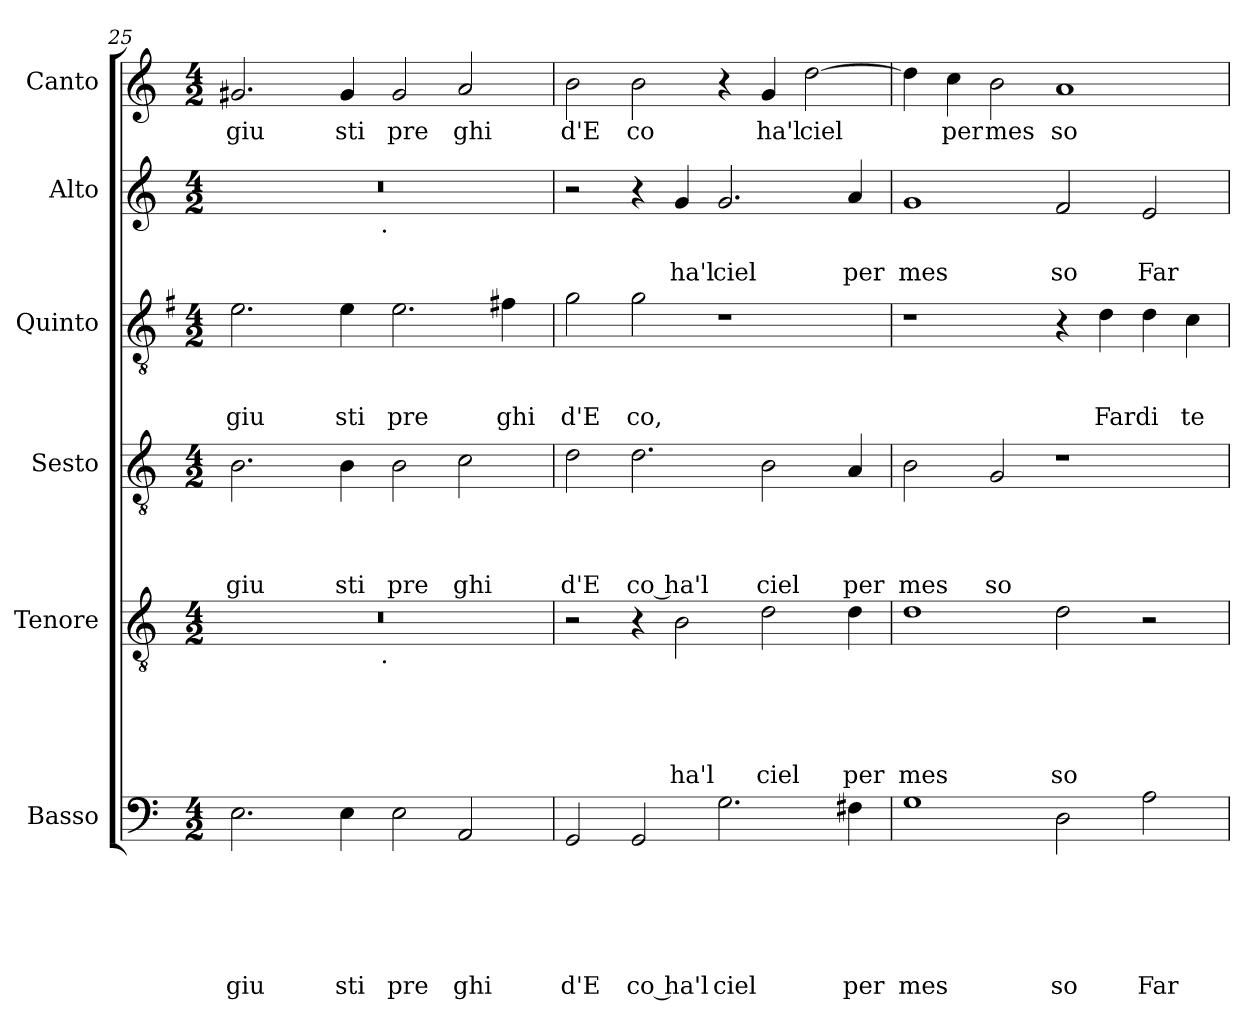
**kern	**text	**text	**text	**text	**text	**text	**kern	**text	**text	**text	**text	**text	**kern	**text	**text	**text	**text	**kern	**text	**text	**text	**kern	**text	**text	**kern	**text
*part6	*part6	*part6	*part6	*part6	*part6	*part6	*part5	*part5	*part5	*part5	*part5	*part5	*part4	*part4	*part4	*part4	*part4	*part3	*part3	*part3	*part3	*part2	*part2	*part2	*part1	*part1
*staff6	*staff6	*staff6	*staff6	*staff6	*staff6	*staff6	*staff5	*staff5	*staff5	*staff5	*staff5	*staff5	*staff4	*staff4	*staff4	*staff4	*staff4	*staff3	*staff3	*staff3	*staff3	*staff2	*staff2	*staff2	*staff1	*staff1
*I"Basso	*	*	*	*	*	*	*I"Tenore	*	*	*	*	*	*I"Sesto	*	*	*	*	*I"Quinto	*	*	*	*I"Alto	*	*	*I"Canto	*
*clefF4	*	*	*	*	*	*	*clefGv2	*	*	*	*	*	*clefGv2	*	*	*	*	*clefGv2	*	*	*	*clefG2	*	*	*clefG2	*
*	*	*	*	*	*	*	*	*	*	*	*	*	*	*	*	*	*	*ITrd-3c-5	*	*	*	*	*	*	*	*
*k[]	*	*	*	*	*	*	*k[]	*	*	*	*	*	*k[]	*	*	*	*	*k[]	*	*	*	*k[]	*	*	*k[]	*
*C:	*	*	*	*	*	*	*C:	*	*	*	*	*	*C:	*	*	*	*	*C:	*	*	*	*C:	*	*	*C:	*
*M4/2	*	*	*	*	*	*	*M4/2	*	*	*	*	*	*M4/2	*	*	*	*	*M4/2	*	*	*	*M4/2	*	*	*M4/2	*
=25	=25	=25	=25	=25	=25	=25	=25	=25	=25	=25	=25	=25	=25	=25	=25	=25	=25	=25	=25	=25	=25	=25	=25	=25	=25	=25
!	!	!	!	!	!	!LO:LY:b	!	!	!	!	!	!	!	!	!	!	!LO:LY:b	!	!	!	!LO:LY:b	!	!	!	!	!LO:LY:b
*	*	*	*	*	*	*	*^	*	*	*	*	*	*	*	*	*	*	*	*	*	*	*^	*	*	*	*
2.E\	.	.	.	.	.	giu	0r	2ryy	.	.	.	.	.	2.B\	.	.	.	giu	2.a\	.	.	giu	0r	2ryy	.	.	2.g#X/	giu
.	.	.	.	.	.	.	.	4...ryy	.	.	.	.	.	.	.	.	.	.	.	.	.	.	.	4...ryy	.	.	.	.
!	!	!	!	!	!	!LO:LY:b	!	!	!	!	!	!	!	!	!	!	!	!LO:LY:b	!	!	!	!LO:LY:b	!	!	!	!	!	!LO:LY:b
4E\	.	.	.	.	.	sti	.	.	.	.	.	.	.	4B\	.	.	.	sti	4a\	.	.	sti	.	.	.	.	4g#/	sti
!	!	!	!	!	!	!	!	!	!	!	!	!	!	!	!	!	!	!	!	!	!	!	!	!LO:TX:b:t=.	!	!	!	!
!	!	!	!	!	!	!	!	!LO:TX:b:t=.	!	!	!	!	!	!	!	!	!	!	!	!	!	!	!	!	!	!	!	!
.	.	.	.	.	.	.	.	1ryy	.	.	.	.	.	.	.	.	.	.	.	.	.	.	.	1ryy	.	.	.	.
!	!	!	!	!	!	!LO:LY:b	!	!	!	!	!	!	!	!	!	!	!	!LO:LY:b	!	!	!	!LO:LY:b	!	!	!	!	!	!LO:LY:b
2E\	.	.	.	.	.	pre	.	.	.	.	.	.	.	2B\	.	.	.	pre	2.a\	.	.	pre	.	.	.	.	2g#/	pre
!	!	!	!	!	!	!LO:LY:b	!	!	!	!	!	!	!	!	!	!	!	!LO:LY:b	!	!	!	!	!	!	!	!	!	!LO:LY:b
2AA/	.	.	.	.	.	ghi	.	.	.	.	.	.	.	2c\	.	.	.	ghi	.	.	.	.	.	.	.	.	2a/	ghi
!	!	!	!	!	!	!	!	!	!	!	!	!	!	!	!	!	!	!	!	!	!	!LO:LY:b	!	!	!	!	!	!
.	.	.	.	.	.	.	.	.	.	.	.	.	.	.	.	.	.	.	4bn\	.	.	ghi	.	.	.	.	.	.
.	.	.	.	.	.	.	.	32ryy	.	.	.	.	.	.	.	.	.	.	.	.	.	.	.	32ryy	.	.	.	.
=26	=26	=26	=26	=26	=26	=26	=26	=26	=26	=26	=26	=26	=26	=26	=26	=26	=26	=26	=26	=26	=26	=26	=26	=26	=26	=26	=26	=26
!	!	!	!	!	!	!LO:LY:b	!	!	!	!	!	!	!	!	!	!	!	!LO:LY:b	!	!	!	!LO:LY:b	!	!	!	!	!	!LO:LY:b
*	*	*	*	*	*	*	*v	*v	*	*	*	*	*	*	*	*	*	*	*	*	*	*	*v	*v	*	*	*	*
2GG/	.	.	.	.	.	d'E	2r	.	.	.	.	.	2d\	.	.	.	d'E	2cc\	.	.	d'E	2r	.	.	2b\	d'E
!	!	!	!	!	!	!LO:LY:b:rj	!	!	!	!	!	!	!	!	!	!	!LO:LY:b:rj	!	!	!	!LO:LY:b	!	!	!	!	!LO:LY:b
2GG/	.	.	.	.	.	co ha'l	4r	.	.	.	.	.	2.d\	.	.	.	co ha'l	2cc\	.	.	co,	4r	.	.	2b\	co
!	!	!	!	!	!	!	!	!	!	!	!	!LO:LY:b	!	!	!	!	!	!	!	!	!	!	!	!LO:LY:b	!	!
.	.	.	.	.	.	.	2B\	.	.	.	.	ha'l	.	.	.	.	.	.	.	.	.	4g/	.	ha'l	.	.
!	!	!	!	!	!	!LO:LY:b	!	!	!	!	!	!	!	!	!	!	!	!	!	!	!	!	!	!LO:LY:b	!	!
2.G\	.	.	.	.	.	ciel	.	.	.	.	.	.	.	.	.	.	.	1r	.	.	.	2.g/	.	ciel	4r	.
!	!	!	!	!	!	!	!	!	!	!	!	!LO:LY:b	!	!	!	!	!LO:LY:b	!	!	!	!	!	!	!	!	!LO:LY:b
.	.	.	.	.	.	.	2d\	.	.	.	.	ciel	2B\	.	.	.	ciel	.	.	.	.	.	.	.	4g/	ha'l
!	!	!	!	!	!	!	!	!	!	!	!	!	!	!	!	!	!	!	!	!	!	!	!	!	!	!LO:LY:b
.	.	.	.	.	.	.	.	.	.	.	.	.	.	.	.	.	.	.	.	.	.	.	.	.	[>2dd\	ciel
!	!	!	!	!	!	!LO:LY:b	!	!	!	!	!	!LO:LY:b	!	!	!	!	!LO:LY:b	!	!	!	!	!	!	!LO:LY:b	!	!
4F#X\	.	.	.	.	.	per	4d\	.	.	.	.	per	4A/	.	.	.	per	.	.	.	.	4a/	.	per	.	.
=27	=27	=27	=27	=27	=27	=27	=27	=27	=27	=27	=27	=27	=27	=27	=27	=27	=27	=27	=27	=27	=27	=27	=27	=27	=27	=27
!	!	!	!	!	!	!LO:LY:b	!	!	!	!	!	!LO:LY:b	!	!	!	!	!LO:LY:b	!	!	!	!	!	!	!LO:LY:b	!	!
1G	.	.	.	.	.	mes	1d	.	.	.	.	mes	2B\	.	.	.	mes	1r	.	.	.	1g	.	mes	4dd\]	.
!	!	!	!	!	!	!	!	!	!	!	!	!	!	!	!	!	!	!	!	!	!	!	!	!	!	!LO:LY:b
.	.	.	.	.	.	.	.	.	.	.	.	.	.	.	.	.	.	.	.	.	.	.	.	.	4cc\	per
!	!	!	!	!	!	!	!	!	!	!	!	!	!	!	!	!	!LO:LY:b	!	!	!	!	!	!	!	!	!LO:LY:b
.	.	.	.	.	.	.	.	.	.	.	.	.	2G/	.	.	.	so	.	.	.	.	.	.	.	2b\	mes
!	!	!	!	!	!	!LO:LY:b	!	!	!	!	!	!LO:LY:b	!	!	!	!	!	!	!	!	!	!	!	!LO:LY:b	!	!LO:LY:b
2D\	.	.	.	.	.	so	2d\	.	.	.	.	so	1r	.	.	.	.	4r	.	.	.	2f/	.	so	1a	so
!	!	!	!	!	!	!	!	!	!	!	!	!	!	!	!	!	!	!	!	!	!LO:LY:b	!	!	!	!	!
.	.	.	.	.	.	.	.	.	.	.	.	.	.	.	.	.	.	4g\	.	.	Fardi	.	.	.	.	.
!	!	!	!	!	!	!LO:LY:b	!	!	!	!	!	!	!	!	!	!	!	!	!	!	!	!	!	!LO:LY:b	!	!
2A\	.	.	.	.	.	Far	2r	.	.	.	.	.	.	.	.	.	.	4g\	.	.	.	2e/	.	Far	.	.
!	!	!	!	!	!	!	!	!	!	!	!	!	!	!	!	!	!	!	!	!	!LO:LY:b	!	!	!	!	!
.	.	.	.	.	.	.	.	.	.	.	.	.	.	.	.	.	.	4f\	.	.	te	.	.	.	.	.
=	=	=	=	=	=	=	=	=	=	=	=	=	=	=	=	=	=	=	=	=	=	=	=	=	=	=
*-	*-	*-	*-	*-	*-	*-	*-	*-	*-	*-	*-	*-	*-	*-	*-	*-	*-	*-	*-	*-	*-	*-	*-	*-	*-	*-
